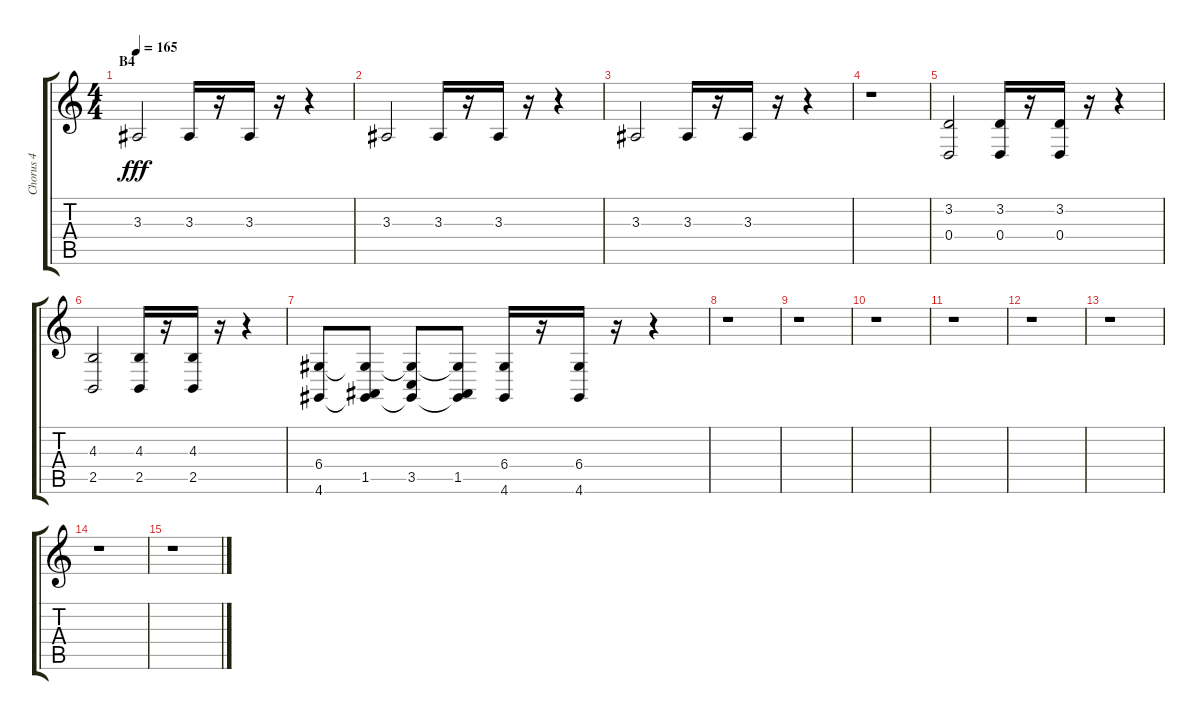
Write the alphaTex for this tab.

\track ("Chorus 4" "Chorus 4") {instrument choiraahs}
\staff {score tabs}
\tuning (E4 B3 G3 D3 A2 E2) {hide}
\ts (4 4)
\section ("" "B4")
\tempo 165
\clef g2
\ks c
3.3.2{dy fff} 3.3.16 r.16 3.3.16 r.16 r.4 |
3.3.2 3.3.16 r.16 3.3.16 r.16 r.4 |
3.3.2 3.3.16 r.16 3.3.16 r.16 r.4 |
r.1 |
(3.2 0.4).2 (3.2 0.4).16 r.16 (3.2 0.4).16 r.16 r.4 |
(4.3 2.5).2 (4.3 2.5).16 r.16 (4.3 2.5).16 r.16 r.4 |
(6.4 4.6).8 (6.4{t} 1.5 4.6{t}).8 (6.4{t} 3.5 4.6{t}).8 (6.4{t} 1.5 4.6{t}).8 (6.4 4.6).16 r.16 (6.4 4.6).16 r.16 r.4 |
r.1 |
r.1 |
r.1 |
r.1 |
r.1 |
r.1 |
r.1 |
r.1
